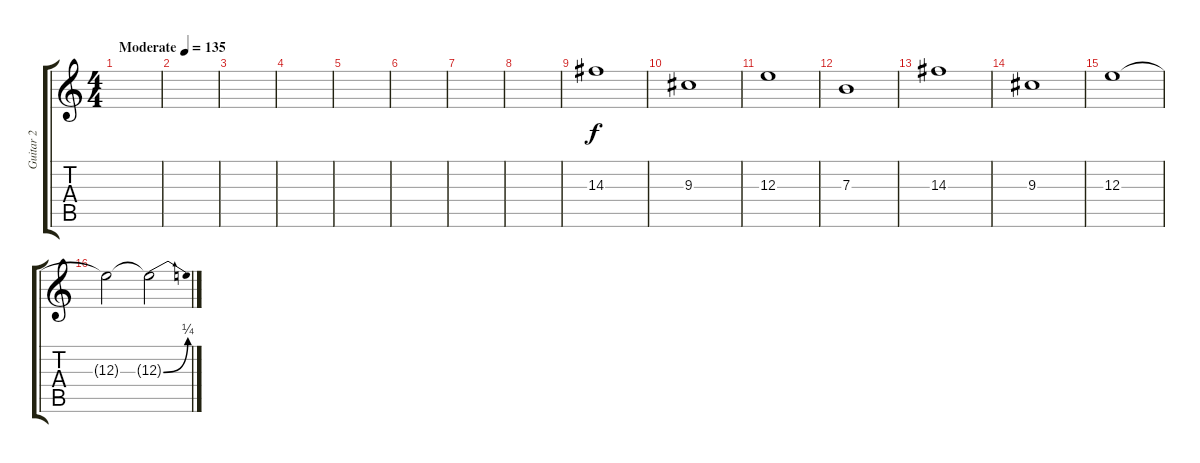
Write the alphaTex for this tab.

\track ("Guitar 2" "Guitar 2") {instrument distortionguitar}
\staff {score tabs}
\tuning (Db4 Ab3 E3 B2 Gb2 B1) {hide}
\ts (4 4)
\tempo (135 "Moderate")
\clef g2
\ks c
|
|
|
|
|
|
|
|
14.3.1{balance 0} |
9.3.1 |
12.3.1 |
7.3.1 |
14.3.1 |
9.3.1 |
12.3.1 |
12.3{t}.2 12.3{be (bend 0 0 60 1) t}.2
